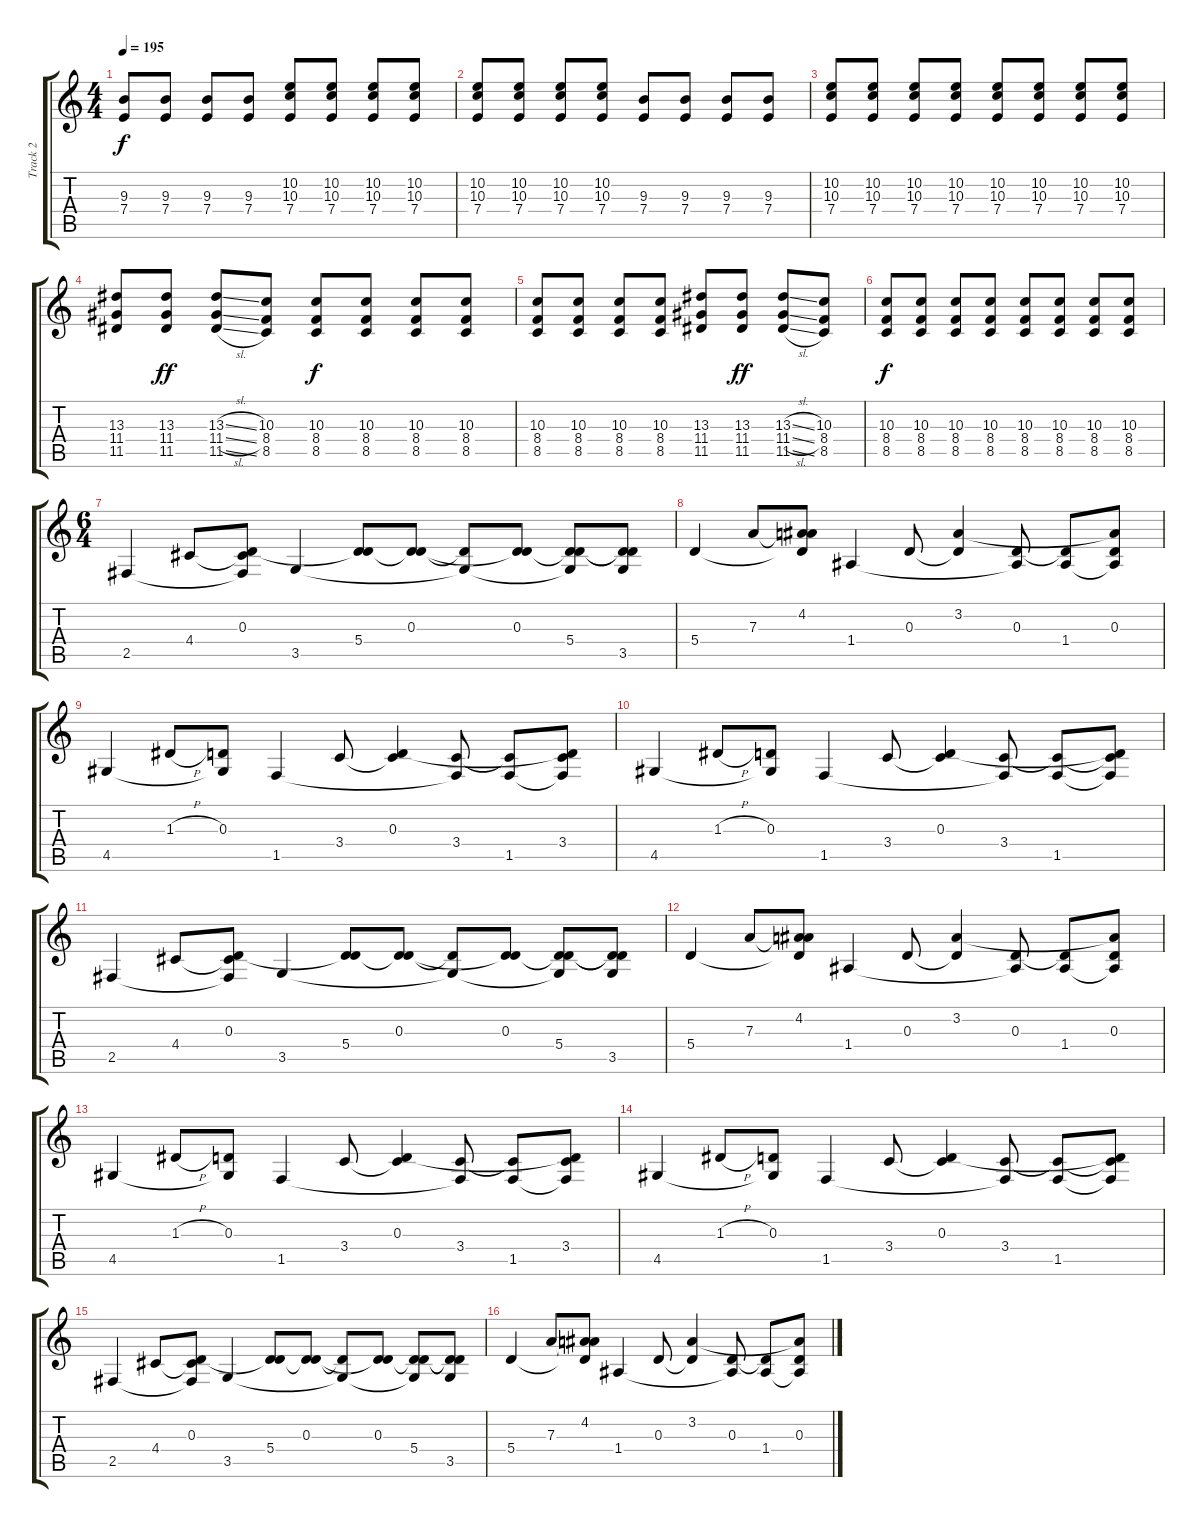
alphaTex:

\track ("Track 2" "Track 2") {instrument distortionguitar}
\staff {score tabs}
\tuning (B3 Gb3 D3 A2 E2 B1) {hide}
\ts (4 4)
\tempo 195
\clef g2
\ks c
(9.3 7.4).8{dy f} (9.3 7.4).8 (9.3 7.4).8 (9.3 7.4).8 (10.2 10.3 7.4).8 (10.2 10.3 7.4).8 (10.2 10.3 7.4).8 (10.2 10.3 7.4).8 |
(10.2 10.3 7.4).8 (10.2 10.3 7.4).8 (10.2 10.3 7.4).8 (10.2 10.3 7.4).8 (9.3 7.4).8 (9.3 7.4).8 (9.3 7.4).8 (9.3 7.4).8 |
(10.2 10.3 7.4).8 (10.2 10.3 7.4).8 (10.2 10.3 7.4).8 (10.2 10.3 7.4).8 (10.2 10.3 7.4).8 (10.2 10.3 7.4).8 (10.2 10.3 7.4).8 (10.2 10.3 7.4).8 |
(13.3 11.4 11.5).8 (13.3 11.4 11.5).8{dy ff} (13.3{sl} 11.4{sl} 11.5{sl}).8 (10.3 8.4 8.5).8 (10.3 8.4 8.5).8{dy f} (10.3 8.4 8.5).8 (10.3 8.4 8.5).8 (10.3 8.4 8.5).8 |
(10.3 8.4 8.5).8 (10.3 8.4 8.5).8 (10.3 8.4 8.5).8 (10.3 8.4 8.5).8 (13.3 11.4 11.5).8 (13.3 11.4 11.5).8{dy ff} (13.3{sl} 11.4{sl} 11.5{sl}).8 (10.3 8.4 8.5).8 |
(10.3 8.4 8.5).8{dy f} (10.3 8.4 8.5).8 (10.3 8.4 8.5).8 (10.3 8.4 8.5).8 (10.3 8.4 8.5).8 (10.3 8.4 8.5).8 (10.3 8.4 8.5).8 (10.3 8.4 8.5).8 |
\ts (6 4)
2.5.4 4.4.8 (0.3 4.4{t} 2.5{t}).8 3.5.4 (0.3{t} 5.4).8 (0.3 5.4{t}).8 (0.3{t} 3.5{t}).8 (0.3 5.4{t}).8 (0.3{t} 5.4 3.5{t}).8 (0.3{t} 5.4{t} 3.5).8 |
5.4.4 7.3.8 (4.2 7.3{t} 5.4{t}).8 1.4.4 0.3.8 (3.2 0.3{t}).4 (0.3 1.4{t}).8 (0.3{t} 1.4).8 (3.2{t} 0.3 1.4{t}).8 |
4.5.4 1.3{h}.8 (0.3 4.5{t}).8 1.5.4 3.4.8 (0.3 3.4{t}).4 (3.4 1.5{t}).8 (3.4{t} 1.5).8 (0.3{t} 3.4 1.5{t}).8 |
4.5.4 1.3{h}.8 (0.3 4.5{t}).8 1.5.4 3.4.8 (0.3 3.4{t}).4 (3.4 1.5{t}).8 (3.4{t} 1.5).8 (0.3{t} 3.4{t} 1.5{t}).8 |
2.5.4 4.4.8 (0.3 4.4{t} 2.5{t}).8 3.5.4 (0.3{t} 5.4).8 (0.3 5.4{t}).8 (0.3{t} 3.5{t}).8 (0.3 5.4{t}).8 (0.3{t} 5.4 3.5{t}).8 (0.3{t} 5.4{t} 3.5).8 |
5.4.4 7.3.8 (4.2 7.3{t} 5.4{t}).8 1.4.4 0.3.8 (3.2 0.3{t}).4 (0.3 1.4{t}).8 (0.3{t} 1.4).8 (3.2{t} 0.3 1.4{t}).8 |
4.5.4 1.3{h}.8 (0.3 4.5{t}).8 1.5.4 3.4.8 (0.3 3.4{t}).4 (3.4 1.5{t}).8 (3.4{t} 1.5).8 (0.3{t} 3.4 1.5{t}).8 |
4.5.4 1.3{h}.8 (0.3 4.5{t}).8 1.5.4 3.4.8 (0.3 3.4{t}).4 (3.4 1.5{t}).8 (3.4{t} 1.5).8 (0.3{t} 3.4{t} 1.5{t}).8 |
2.5.4 4.4.8 (0.3 4.4{t} 2.5{t}).8 3.5.4 (0.3{t} 5.4).8 (0.3 5.4{t}).8 (0.3{t} 3.5{t}).8 (0.3 5.4{t}).8 (0.3{t} 5.4 3.5{t}).8 (0.3{t} 5.4{t} 3.5).8 |
5.4.4 7.3.8 (4.2 7.3{t} 5.4{t}).8 1.4.4 0.3.8 (3.2 0.3{t}).4 (0.3 1.4{t}).8 (0.3{t} 1.4).8 (3.2{t} 0.3 1.4{t}).8
